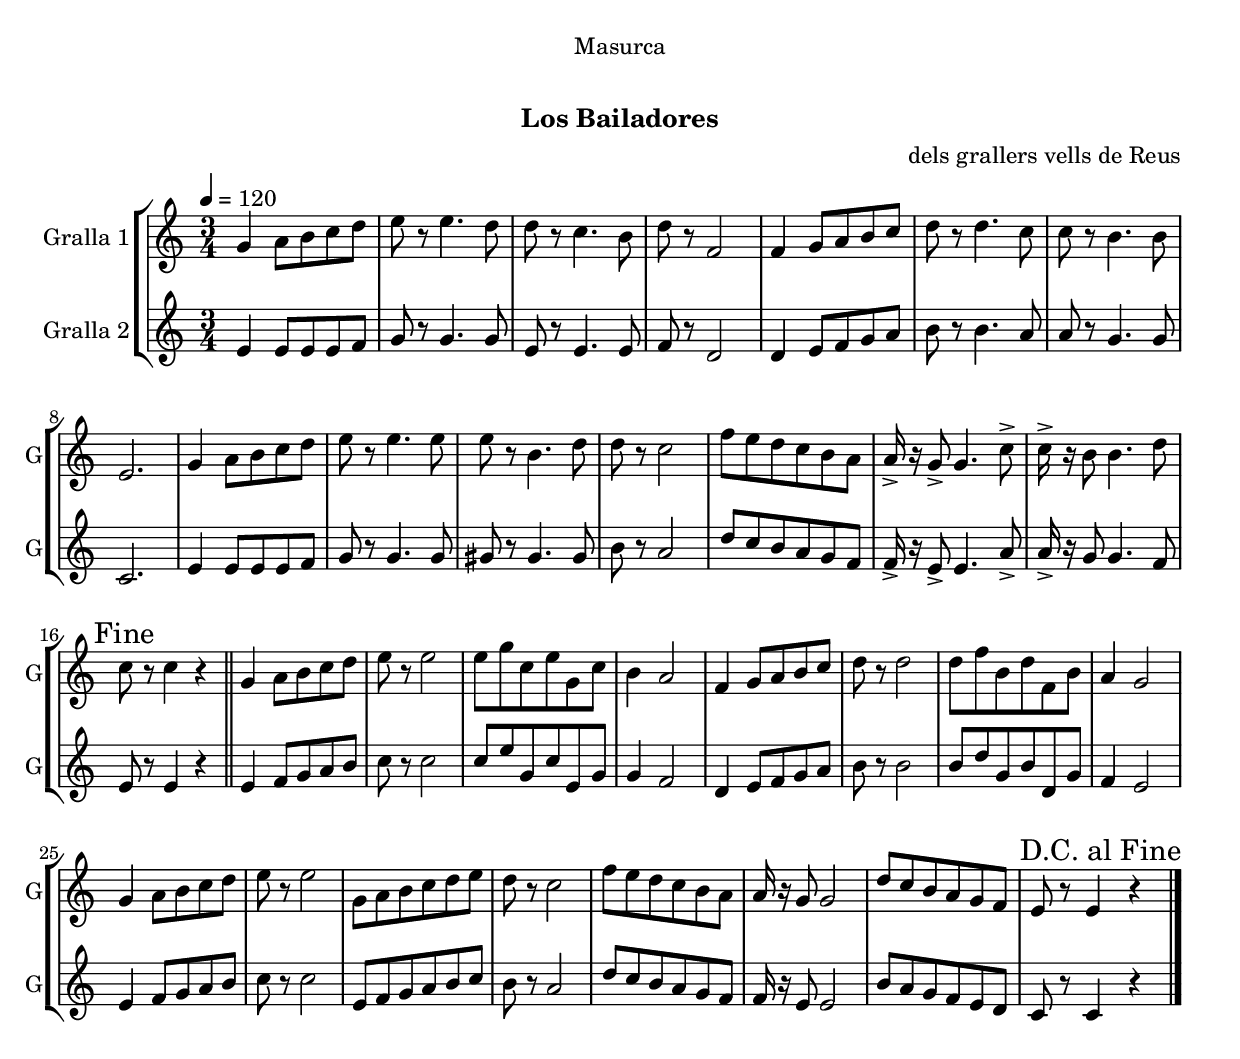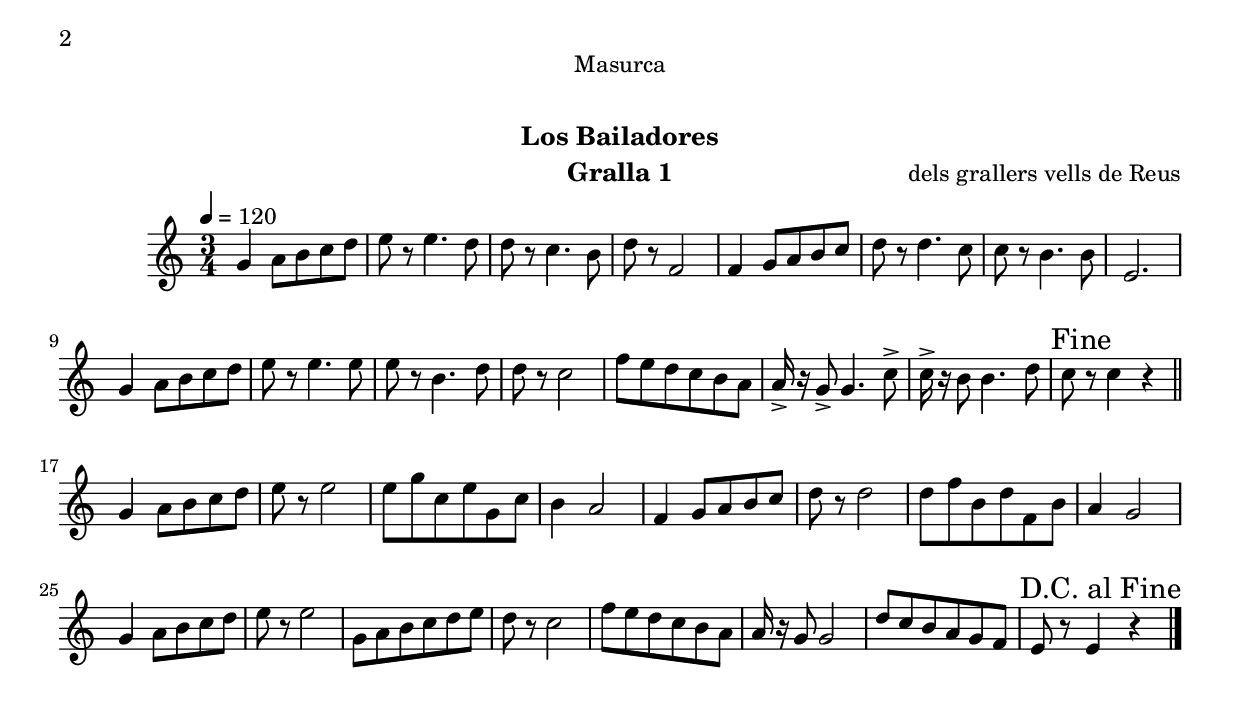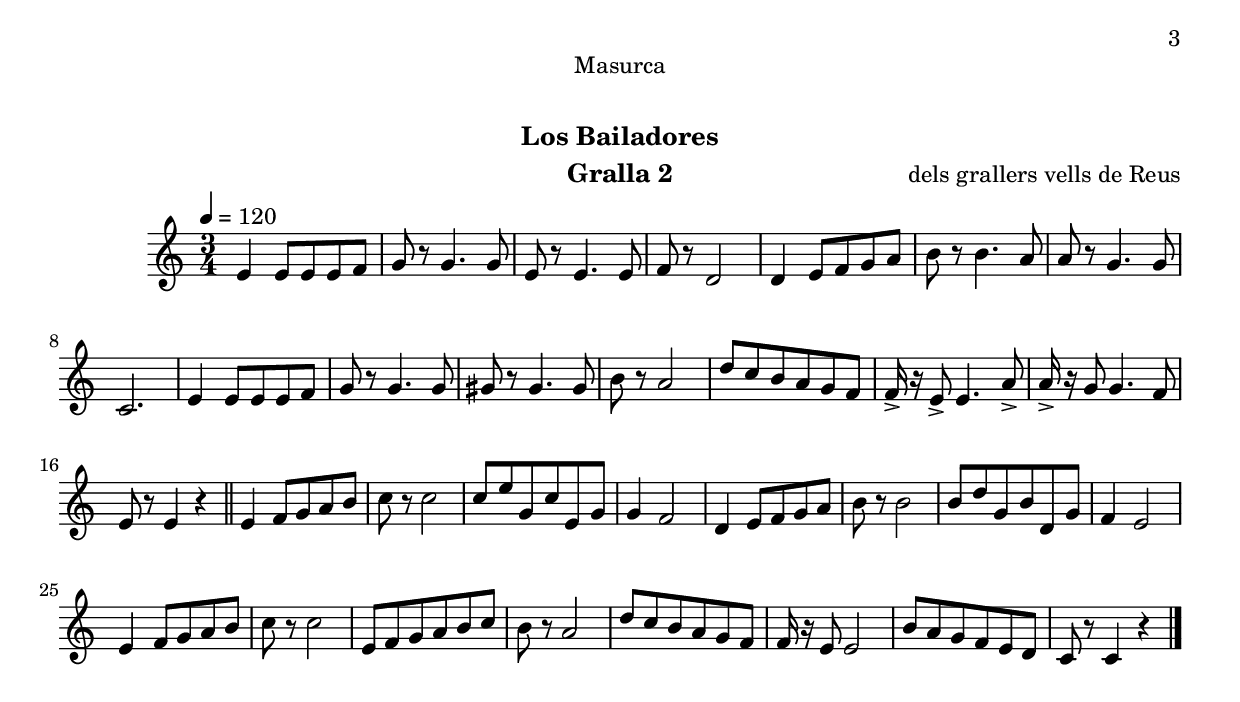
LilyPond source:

\version "2.22.1"

\header {
  dedication="Masurca"
  title="   "
  subtitle="Los Bailadores"
  subsubtitle=""
  poet=""
  meter=""
  piece=""
  composer="dels grallers vells de Reus"
  arranger=""
  opus=""
  instrument=""
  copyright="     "
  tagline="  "
}

liniaroAa =
\relative g'
{
  \tempo 4=120
  \clef treble
  \key c \major
  \time 3/4
  g4 a8 b c d  |
  e8 r e4. d8  |
  d8 r c4. b8  |
  d8 r f,2  |
  %05
  f4 g8 a b c  |
  d8 r d4. c8  |
  c8 r b4. b8  |
  e,2.  |
  g4 a8 b c d  |
  %10
  e8 r e4. e8  |
  e8 r b4. d8  |
  d8 r c2  |
  f8 e d c b a  |
  a16-> r g8-> g4. c8->  |
  %15
  c16-> r b8 b4. d8  |
  \mark "Fine" c8 r c4 r  \bar "||"
  g4 a8 b c d  |
  e8 r e2  |
  e8 g c, e g, c  |
  %20
  b4 a2  |
  f4 g8 a b c  |
  d8 r d2  |
  d8 f b, d f, b  |
  a4 g2  |
  %25
  g4 a8 b c d  |
  e8 r e2  |
  g,8 a b c d e  |
  d8 r c2  |
  f8 e d c b a  |
  %30
  a16 r g8 g2  |
  d'8 c b a g f  |
  \mark "D.C. al Fine" e8 r e4 r  \bar "|."
}

liniaroAb =
\relative e'
{
  \tempo 4=120
  \clef treble
  \key c \major
  \time 3/4
  e4 e8 e e f  |
  g8 r g4. g8  |
  e8 r e4. e8  |
  f8 r d2  |
  %05
  d4 e8 f g a  |
  b8 r b4. a8  |
  a8 r g4. g8  |
  c,2.  |
  e4 e8 e e f  |
  %10
  g8 r g4. g8  |
  gis8 r gis4. gis8  |
  b8 r a2  |
  d8 c b a g f  |
  f16-> r e8-> e4. a8->  |
  %15
  a16-> r g8 g4. f8  |
  e8 r e4 r  \bar "||"
  e4 f8 g a b  |
  c8 r c2  |
  c8 e g, c e, g  |
  %20
  g4 f2  |
  d4 e8 f g a  |
  b8 r b2  |
  b8 d g, b d, g  |
  f4 e2  |
  %25
  e4 f8 g a b  |
  c8 r c2  |
  e,8 f g a b c  |
  b8 r a2  |
  d8 c b a g f  |
  %30
  f16 r e8 e2  |
  b'8 a g f e d  |
  c8 r c4 r  \bar "|."
}

\bookpart {
  \score {
    \new StaffGroup {
      \override Score.RehearsalMark #'self-alignment-X = #LEFT
      <<
        \new Staff \with {instrumentName = #"Gralla 1" shortInstrumentName = #"G"} \liniaroAa
        \new Staff \with {instrumentName = #"Gralla 2" shortInstrumentName = #"G"} \liniaroAb
      >>
    }
    \layout {}
  }
  \score { \unfoldRepeats
    \new StaffGroup {
      \override Score.RehearsalMark #'self-alignment-X = #LEFT
      <<
        \new Staff \with {instrumentName = #"Gralla 1" shortInstrumentName = #"G"} \liniaroAa
        \new Staff \with {instrumentName = #"Gralla 2" shortInstrumentName = #"G"} \liniaroAb
      >>
    }
    \midi {
      \set Staff.midiInstrument = "oboe"
      \set DrumStaff.midiInstrument = "drums"
    }
  }
}

\bookpart {
  \header {instrument="Gralla 1"}
  \score {
    \new StaffGroup {
      \override Score.RehearsalMark #'self-alignment-X = #LEFT
      <<
        \new Staff \liniaroAa
      >>
    }
    \layout {}
  }
  \score { \unfoldRepeats
    \new StaffGroup {
      \override Score.RehearsalMark #'self-alignment-X = #LEFT
      <<
        \new Staff \liniaroAa
      >>
    }
    \midi {
      \set Staff.midiInstrument = "oboe"
      \set DrumStaff.midiInstrument = "drums"
    }
  }
}

\bookpart {
  \header {instrument="Gralla 2"}
  \score {
    \new StaffGroup {
      \override Score.RehearsalMark #'self-alignment-X = #LEFT
      <<
        \new Staff \liniaroAb
      >>
    }
    \layout {}
  }
  \score { \unfoldRepeats
    \new StaffGroup {
      \override Score.RehearsalMark #'self-alignment-X = #LEFT
      <<
        \new Staff \liniaroAb
      >>
    }
    \midi {
      \set Staff.midiInstrument = "oboe"
      \set DrumStaff.midiInstrument = "drums"
    }
  }
}

